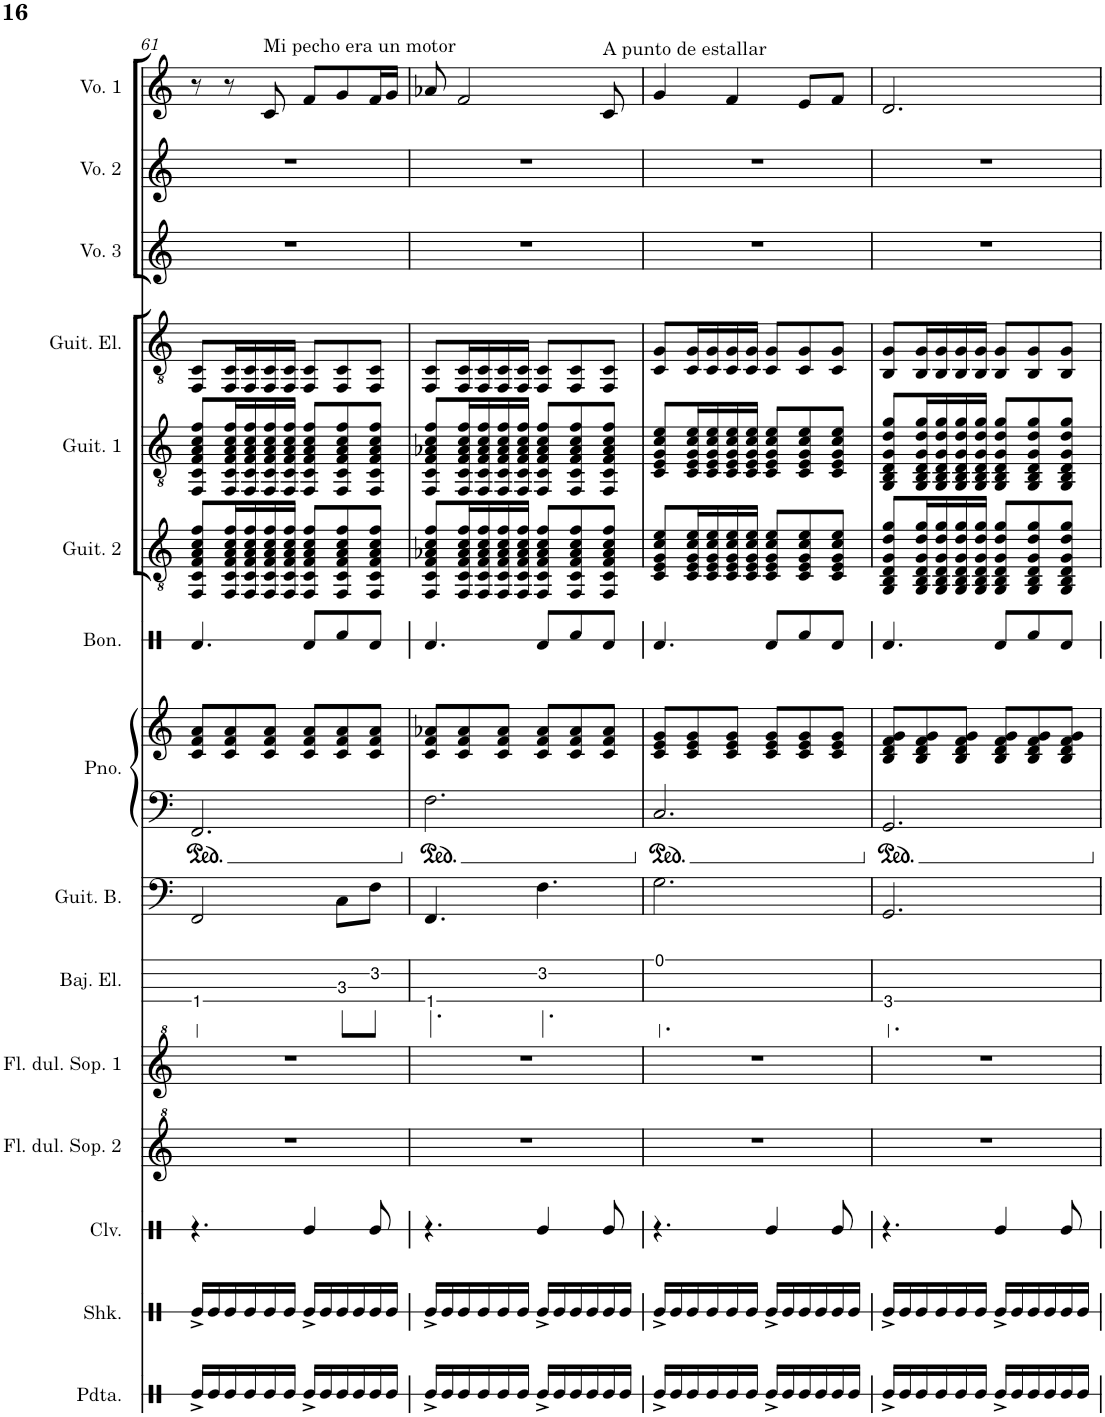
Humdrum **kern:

**kern	**kern	**kern	**kern	**kern	**kern	**kern	**kern	**kern	**kern	**kern	**kern	**kern	**kern	**kern	**kern
*part15	*part14	*part13	*part12	*part11	*part10	*part9	*part8	*part8	*part7	*part6	*part5	*part4	*part3	*part2	*part1
*staff16	*staff15	*staff14	*staff13	*staff12	*staff11	*staff10	*staff9	*staff8	*staff7	*staff6	*staff5	*staff4	*staff3	*staff2	*staff1
*I"Pandereta	*I"Shaker	*I"Claves	*I"Flauta dulce soprano 2	*I"Flauta dulce soprano 1	*I"Bajo eléctrico	*I"Bajo eléctrico	*I"Piano	*	*I"Bongós	*I"Guitarra acústica 2	*I"Guitarra acústica 1	*I"Guitarra eléctrica	*I"Voz 3	*I"Voz 2	*I"Voz 1
*I'Pdta.	*I'Shk.	*I'Clv.	*I'Fl. dul. Sop. 2	*I'Fl. dul. Sop. 1	*I'Baj. El.	*	*I'Pno.	*	*I'Bon.	*I'Guit. 2	*I'Guit. 1	*I'Guit. El.	*I'Vo. 3	*I'Vo. 2	*I'Vo. 1
!!LO:PB:g=z
*clefX	*clefX	*clefX	*clefG^2	*clefG^2	*	*clefF4	*clefF4	*clefG2	*clefX	*clefGv2	*clefGv2	*clefGv2	*clefG2	*clefG2	*clefG2
*	*	*	*	*	*Trd7c12	*Trd7c12	*	*	*	*	*	*	*	*	*
*k[]	*k[]	*k[]	*k[]	*k[]	*k[]	*k[]	*k[]	*k[]	*k[]	*k[]	*k[]	*k[]	*k[]	*k[]	*k[]
*M6/8	*M6/8	*M6/8	*M6/8	*M6/8	*M6/8	*M6/8	*M6/8	*M6/8	*M6/8	*M6/8	*M6/8	*M6/8	*M6/8	*M6/8	*M6/8
=61	=61	=61	=61	=61	=61	=61	=61	=61	=61	=61	=61	=61	=61	=61	=61
16Re^/LL	16Re^/LL	4.r	2.r	2.r	2FF\	2FF/	2.FF/	8c/ 8f/ 8a/L	4.Rd/	8FF/ 8C/ 8F/ 8A/ 8c/ 8f/L	8FF/ 8C/ 8F/ 8A/ 8c/ 8f/L	8FF/ 8C/L	2.r	2.r	8r
16Re/	16Re/	.	.	.	.	.	.	.	.	.	.	.	.	.	.
16Re/	16Re/	.	.	.	.	.	.	8c/ 8f/ 8a/	.	16FF/ 16C/ 16F/ 16A/ 16c/ 16f/L	16FF/ 16C/ 16F/ 16A/ 16c/ 16f/L	16FF/ 16C/L	.	.	8r
16Re/	16Re/	.	.	.	.	.	.	.	.	16FF/ 16C/ 16F/ 16A/ 16c/ 16f/	16FF/ 16C/ 16F/ 16A/ 16c/ 16f/	16FF/ 16C/	.	.	.
!	!	!	!	!	!	!	!	!	!	!	!	!	!	!	!LO:TX:a:t=Mi pecho era un motor
16Re/	16Re/	.	.	.	.	.	.	8c/ 8f/ 8a/J	.	16FF/ 16C/ 16F/ 16A/ 16c/ 16f/	16FF/ 16C/ 16F/ 16A/ 16c/ 16f/	16FF/ 16C/	.	.	8c/
16Re/JJ	16Re/JJ	.	.	.	.	.	.	.	.	16FF/ 16C/ 16F/ 16A/ 16c/ 16f/JJ	16FF/ 16C/ 16F/ 16A/ 16c/ 16f/JJ	16FF/ 16C/JJ	.	.	.
16Re^/LL	16Re^/LL	4Re/	.	.	.	.	.	8c/ 8f/ 8a/L	8Rd/L	8FF/ 8C/ 8F/ 8A/ 8c/ 8f/L	8FF/ 8C/ 8F/ 8A/ 8c/ 8f/L	8FF/ 8C/L	.	.	8f/L
16Re/	16Re/	.	.	.	.	.	.	.	.	.	.	.	.	.	.
16Re/	16Re/	.	.	.	8C\L	8C\L	.	8c/ 8f/ 8a/	8Rf/	8FF/ 8C/ 8F/ 8A/ 8c/ 8f/	8FF/ 8C/ 8F/ 8A/ 8c/ 8f/	8FF/ 8C/	.	.	8g/
16Re/	16Re/	.	.	.	.	.	.	.	.	.	.	.	.	.	.
16Re/	16Re/	8Re/	.	.	8F\J	8F\J	.	8c/ 8f/ 8a/J	8Rd/J	8FF/ 8C/ 8F/ 8A/ 8c/ 8f/J	8FF/ 8C/ 8F/ 8A/ 8c/ 8f/J	8FF/ 8C/J	.	.	16f/L
16Re/JJ	16Re/JJ	.	.	.	.	.	.	.	.	.	.	.	.	.	16g/JJ
=62	=62	=62	=62	=62	=62	=62	=62	=62	=62	=62	=62	=62	=62	=62	=62
16Re^/LL	16Re^/LL	4.r	2.r	2.r	4.FF\	4.FF/	2.F\	8c/ 8f/ 8a-X/L	4.Rd/	8FF/ 8C/ 8F/ 8A-X/ 8c/ 8f/L	8FF/ 8C/ 8F/ 8A-X/ 8c/ 8f/L	8FF/ 8C/L	2.r	2.r	8a-X/
16Re/	16Re/	.	.	.	.	.	.	.	.	.	.	.	.	.	.
16Re/	16Re/	.	.	.	.	.	.	8c/ 8f/ 8a-/	.	16FF/ 16C/ 16F/ 16A-/ 16c/ 16f/L	16FF/ 16C/ 16F/ 16A-/ 16c/ 16f/L	16FF/ 16C/L	.	.	2f/
16Re/	16Re/	.	.	.	.	.	.	.	.	16FF/ 16C/ 16F/ 16A-/ 16c/ 16f/	16FF/ 16C/ 16F/ 16A-/ 16c/ 16f/	16FF/ 16C/	.	.	.
16Re/	16Re/	.	.	.	.	.	.	8c/ 8f/ 8a-/J	.	16FF/ 16C/ 16F/ 16A-/ 16c/ 16f/	16FF/ 16C/ 16F/ 16A-/ 16c/ 16f/	16FF/ 16C/	.	.	.
16Re/JJ	16Re/JJ	.	.	.	.	.	.	.	.	16FF/ 16C/ 16F/ 16A-/ 16c/ 16f/JJ	16FF/ 16C/ 16F/ 16A-/ 16c/ 16f/JJ	16FF/ 16C/JJ	.	.	.
16Re^/LL	16Re^/LL	4Re/	.	.	4.F\	4.F\	.	8c/ 8f/ 8a-/L	8Rd/L	8FF/ 8C/ 8F/ 8A-/ 8c/ 8f/L	8FF/ 8C/ 8F/ 8A-/ 8c/ 8f/L	8FF/ 8C/L	.	.	.
16Re/	16Re/	.	.	.	.	.	.	.	.	.	.	.	.	.	.
16Re/	16Re/	.	.	.	.	.	.	8c/ 8f/ 8a-/	8Rf/	8FF/ 8C/ 8F/ 8A-/ 8c/ 8f/	8FF/ 8C/ 8F/ 8A-/ 8c/ 8f/	8FF/ 8C/	.	.	.
16Re/	16Re/	.	.	.	.	.	.	.	.	.	.	.	.	.	.
!	!	!	!	!	!	!	!	!	!	!	!	!	!	!	!LO:TX:a:t=A punto de estallar
16Re/	16Re/	8Re/	.	.	.	.	.	8c/ 8f/ 8a-/J	8Rd/J	8FF/ 8C/ 8F/ 8A-/ 8c/ 8f/J	8FF/ 8C/ 8F/ 8A-/ 8c/ 8f/J	8FF/ 8C/J	.	.	8c/
16Re/JJ	16Re/JJ	.	.	.	.	.	.	.	.	.	.	.	.	.	.
=63	=63	=63	=63	=63	=63	=63	=63	=63	=63	=63	=63	=63	=63	=63	=63
16Re^/LL	16Re^/LL	4.r	2.r	2.r	2.G\	2.G\	2.C/	8c/ 8e/ 8g/L	4.Rd/	8C/ 8E/ 8G/ 8c/ 8e/L	8C/ 8E/ 8G/ 8c/ 8e/L	8C/ 8G/L	2.r	2.r	4g/
16Re/	16Re/	.	.	.	.	.	.	.	.	.	.	.	.	.	.
16Re/	16Re/	.	.	.	.	.	.	8c/ 8e/ 8g/	.	16C/ 16E/ 16G/ 16c/ 16e/L	16C/ 16E/ 16G/ 16c/ 16e/L	16C/ 16G/L	.	.	.
16Re/	16Re/	.	.	.	.	.	.	.	.	16C/ 16E/ 16G/ 16c/ 16e/	16C/ 16E/ 16G/ 16c/ 16e/	16C/ 16G/	.	.	.
16Re/	16Re/	.	.	.	.	.	.	8c/ 8e/ 8g/J	.	16C/ 16E/ 16G/ 16c/ 16e/	16C/ 16E/ 16G/ 16c/ 16e/	16C/ 16G/	.	.	4f/
16Re/JJ	16Re/JJ	.	.	.	.	.	.	.	.	16C/ 16E/ 16G/ 16c/ 16e/JJ	16C/ 16E/ 16G/ 16c/ 16e/JJ	16C/ 16G/JJ	.	.	.
16Re^/LL	16Re^/LL	4Re/	.	.	.	.	.	8c/ 8e/ 8g/L	8Rd/L	8C/ 8E/ 8G/ 8c/ 8e/L	8C/ 8E/ 8G/ 8c/ 8e/L	8C/ 8G/L	.	.	.
16Re/	16Re/	.	.	.	.	.	.	.	.	.	.	.	.	.	.
16Re/	16Re/	.	.	.	.	.	.	8c/ 8e/ 8g/	8Rf/	8C/ 8E/ 8G/ 8c/ 8e/	8C/ 8E/ 8G/ 8c/ 8e/	8C/ 8G/	.	.	8e/L
16Re/	16Re/	.	.	.	.	.	.	.	.	.	.	.	.	.	.
16Re/	16Re/	8Re/	.	.	.	.	.	8c/ 8e/ 8g/J	8Rd/J	8C/ 8E/ 8G/ 8c/ 8e/J	8C/ 8E/ 8G/ 8c/ 8e/J	8C/ 8G/J	.	.	8f/J
16Re/JJ	16Re/JJ	.	.	.	.	.	.	.	.	.	.	.	.	.	.
=64	=64	=64	=64	=64	=64	=64	=64	=64	=64	=64	=64	=64	=64	=64	=64
16Re^/LL	16Re^/LL	4.r	2.r	2.r	2.GG\	2.GG/	2.GG/	8B/ 8d/ 8f/ 8g/L	4.Rd/	8GG/ 8BB/ 8D/ 8G/ 8d/ 8g/L	8GG/ 8BB/ 8D/ 8G/ 8d/ 8g/L	8BB/ 8G/L	2.r	2.r	2.d/
16Re/	16Re/	.	.	.	.	.	.	.	.	.	.	.	.	.	.
16Re/	16Re/	.	.	.	.	.	.	8B/ 8d/ 8f/ 8g/	.	16GG/ 16BB/ 16D/ 16G/ 16d/ 16g/L	16GG/ 16BB/ 16D/ 16G/ 16d/ 16g/L	16BB/ 16G/L	.	.	.
16Re/	16Re/	.	.	.	.	.	.	.	.	16GG/ 16BB/ 16D/ 16G/ 16d/ 16g/	16GG/ 16BB/ 16D/ 16G/ 16d/ 16g/	16BB/ 16G/	.	.	.
16Re/	16Re/	.	.	.	.	.	.	8B/ 8d/ 8f/ 8g/J	.	16GG/ 16BB/ 16D/ 16G/ 16d/ 16g/	16GG/ 16BB/ 16D/ 16G/ 16d/ 16g/	16BB/ 16G/	.	.	.
16Re/JJ	16Re/JJ	.	.	.	.	.	.	.	.	16GG/ 16BB/ 16D/ 16G/ 16d/ 16g/JJ	16GG/ 16BB/ 16D/ 16G/ 16d/ 16g/JJ	16BB/ 16G/JJ	.	.	.
16Re^/LL	16Re^/LL	4Re/	.	.	.	.	.	8B/ 8d/ 8f/ 8g/L	8Rd/L	8GG/ 8BB/ 8D/ 8G/ 8d/ 8g/L	8GG/ 8BB/ 8D/ 8G/ 8d/ 8g/L	8BB/ 8G/L	.	.	.
16Re/	16Re/	.	.	.	.	.	.	.	.	.	.	.	.	.	.
16Re/	16Re/	.	.	.	.	.	.	8B/ 8d/ 8f/ 8g/	8Rf/	8GG/ 8BB/ 8D/ 8G/ 8d/ 8g/	8GG/ 8BB/ 8D/ 8G/ 8d/ 8g/	8BB/ 8G/	.	.	.
16Re/	16Re/	.	.	.	.	.	.	.	.	.	.	.	.	.	.
16Re/	16Re/	8Re/	.	.	.	.	.	8B/ 8d/ 8f/ 8g/J	8Rd/J	8GG/ 8BB/ 8D/ 8G/ 8d/ 8g/J	8GG/ 8BB/ 8D/ 8G/ 8d/ 8g/J	8BB/ 8G/J	.	.	.
16Re/JJ	16Re/JJ	.	.	.	.	.	.	.	.	.	.	.	.	.	.
=	=	=	=	=	=	=	=	=	=	=	=	=	=	=	=
*-	*-	*-	*-	*-	*-	*-	*-	*-	*-	*-	*-	*-	*-	*-	*-
